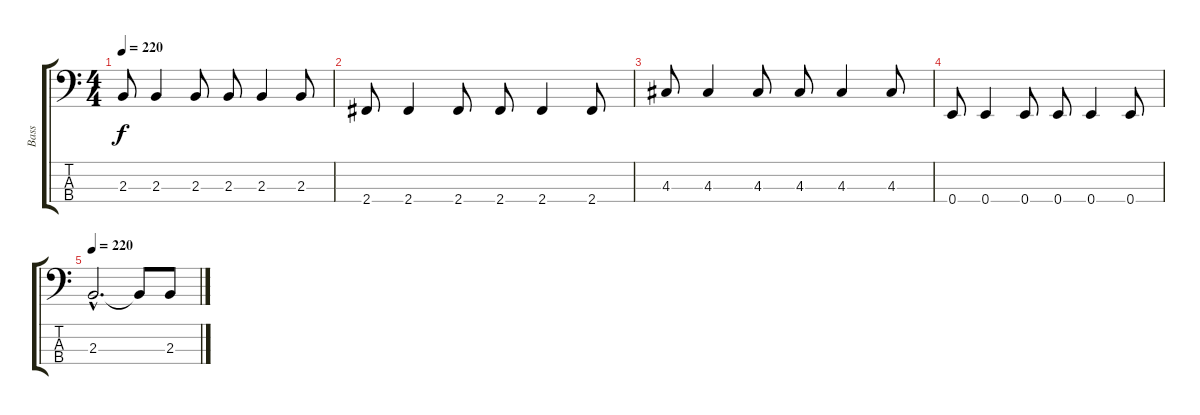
\track ("Bass" "Bass") {instrument electricbasspick}
\staff {score tabs}
\tuning (G2 D2 A1 E1) {hide}
\ts (4 4)
\tempo 233
\tempo 220
\clef f4
\ks c
2.3.8{dy f} 2.3.4 2.3.8 2.3.8 2.3.4 2.3.8 |
2.4.8 2.4.4 2.4.8 2.4.8 2.4.4 2.4.8 |
4.3.8 4.3.4 4.3.8 4.3.8 4.3.4 4.3.8 |
0.4.8 0.4.4 0.4.8 0.4.8 0.4.4 0.4.8 |
\tempo 220
2.3{hac}.2{d} 2.3{t}.8 2.3.8
